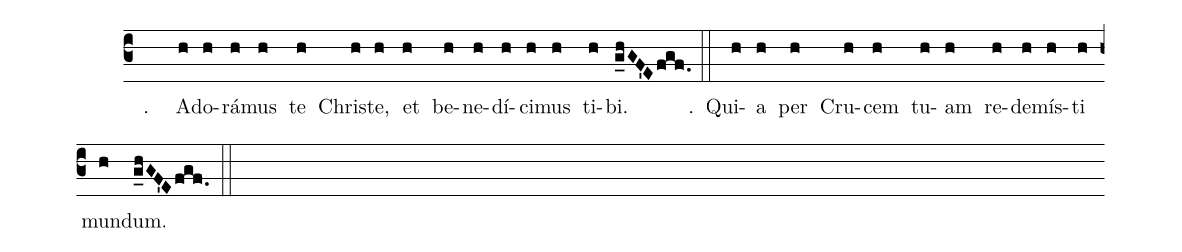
%%
(c3)
℣.( ) A(h)do(h)rá(h)mus(h) te(h) Chris(h)te,(h)
et(h) be(h)ne(h)dí(h)ci(h)mus(h) ti(h)bi.(g_hGF'Efgf.)
℟.(::) Qui(h)a(h) per(h) Cru(h)cem(h) tu(h)am(h)
re(h)de(h)mís(h)ti(h) mun(h)dum.(g_hGF'Efgf.) (::)
